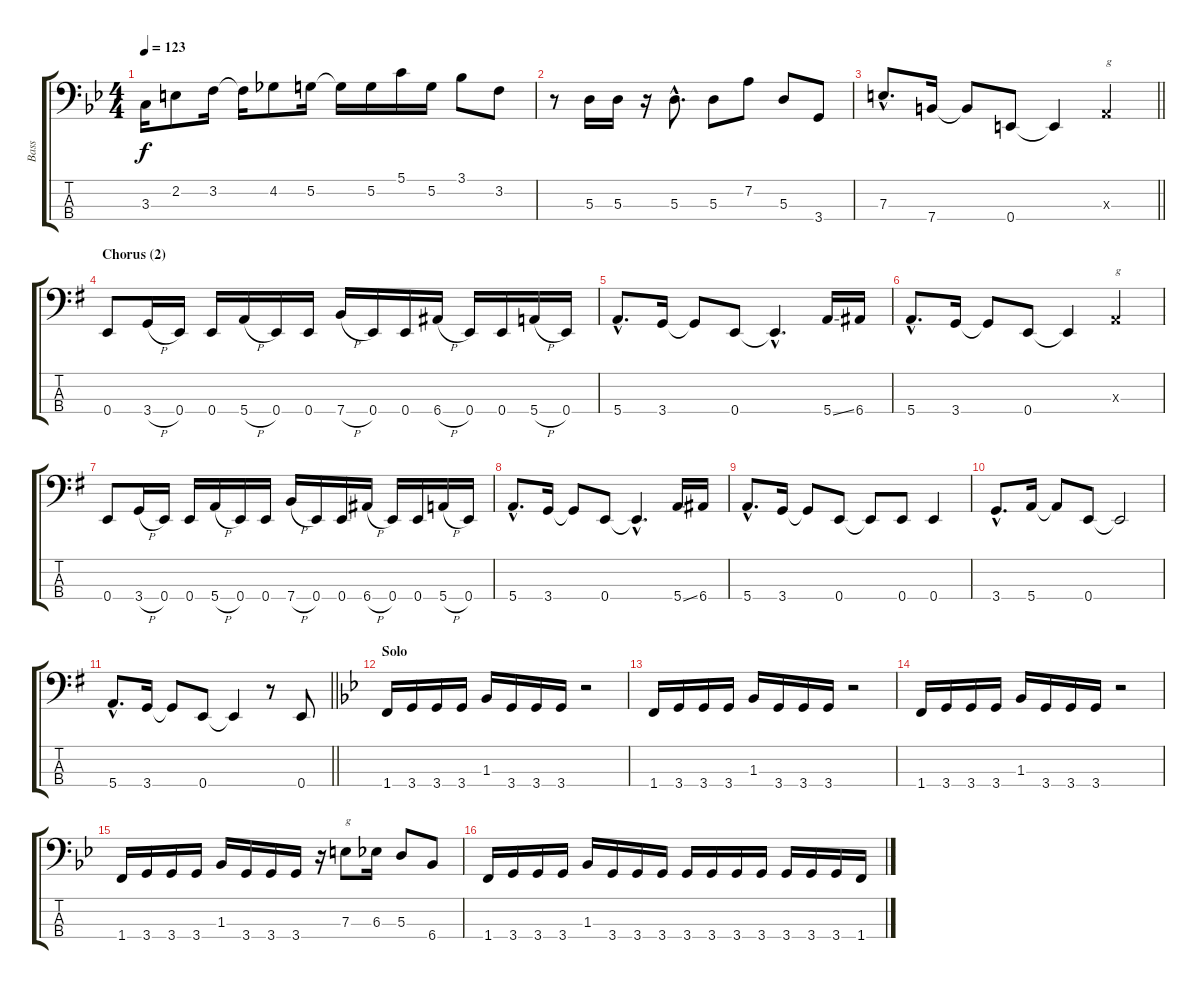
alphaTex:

\track ("Bass" "Bass") {instrument electricbasspick}
\staff {score tabs}
\tuning (G2 D2 A1 E1) {hide}
\ts (4 4)
\tempo 123
\clef f4
\ks gminor
3.3.16{dy f} 2.2.8 3.2.16 3.2{t}.16 4.2.8 5.2.16 5.2{t}.16 5.2.16 5.1.16 5.2.16 3.1.8 3.2.8 |
r.8 5.3.16 5.3.16 r.16 5.3{hac}.8{d} 5.3.8 7.2.8 5.3.8 3.4.8 |
\barLineRight lightlight
7.3{hac}.8{d} 7.4.16 7.4{t}.8 0.4.8 0.4{t}.4 0.3{x}.4{txt "g"} |
\section ("" "Chorus (2)")
\ks eminor
0.4.8 3.4{h}.16 0.4.16 0.4.16 5.4{h}.16 0.4.16 0.4.16 7.4{h}.16 0.4.16 0.4.16 6.4{h}.16 0.4.16 0.4.16 5.4{h}.16 0.4.16 |
5.4{hac}.8{d} 3.4.16 3.4{t}.8 0.4.8 0.4{hac t}.4{d} 5.4{ss}.16 6.4.16 |
5.4{hac}.8{d} 3.4.16 3.4{t}.8 0.4.8 0.4{t}.4 0.3{x}.4{txt "g"} |
0.4.8 3.4{h}.16 0.4.16 0.4.16 5.4{h}.16 0.4.16 0.4.16 7.4{h}.16 0.4.16 0.4.16 6.4{h}.16 0.4.16 0.4.16 5.4{h}.16 0.4.16 |
5.4{hac}.8{d} 3.4.16 3.4{t}.8 0.4.8 0.4{hac t}.4{d} 5.4{ss}.16 6.4.16 |
5.4{hac}.8{d} 3.4.16 3.4{t}.8 0.4.8 0.4{t}.8 0.4.8 0.4.4 |
3.4{hac}.8{d} 5.4.16 5.4{t}.8 0.4.8 0.4{t}.2 |
\barLineRight lightlight
5.4{hac}.8{d} 3.4.16 3.4{t}.8 0.4.8 0.4{t}.4 r.8 0.4.8 |
\section ("" "Solo")
\ks gminor
1.4.16 3.4.16 3.4.16 3.4.16 1.3.16 3.4.16 3.4.16 3.4.16 r.2 |
1.4.16 3.4.16 3.4.16 3.4.16 1.3.16 3.4.16 3.4.16 3.4.16 r.2 |
1.4.16 3.4.16 3.4.16 3.4.16 1.3.16 3.4.16 3.4.16 3.4.16 r.2 |
1.4.16 3.4.16 3.4.16 3.4.16 1.3.16 3.4.16 3.4.16 3.4.16 r.16 7.3.8{txt "g"} 6.3.16 5.3.8 6.4.8 |
1.4.16 3.4.16 3.4.16 3.4.16 1.3.16 3.4.16 3.4.16 3.4.16 3.4.16 3.4.16 3.4.16 3.4.16 3.4.16 3.4.16 3.4.16 1.4.16
